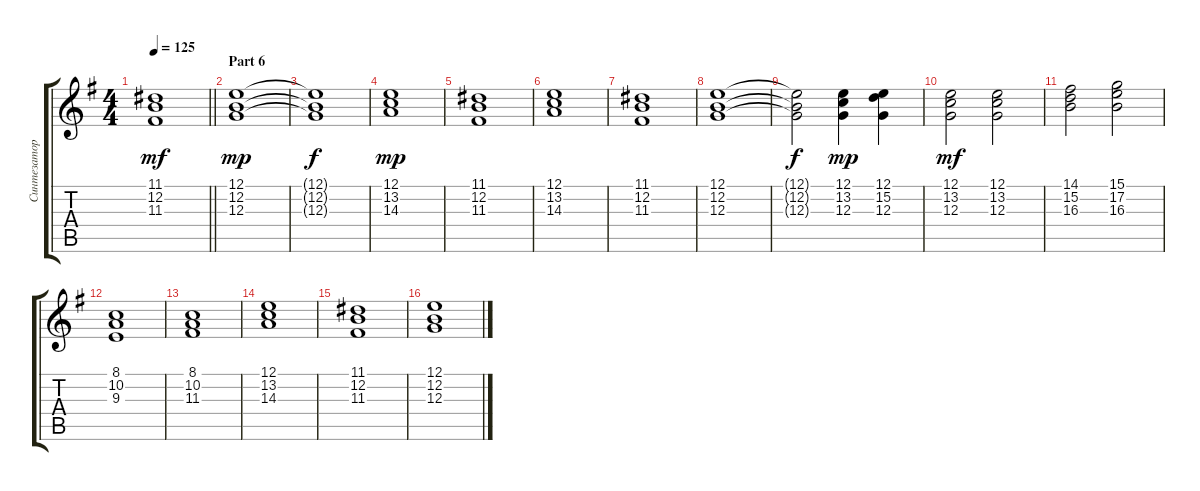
\track ("Синтезатор" "Синтезатор") {instrument choiraahs}
\staff {score tabs}
\tuning (E4 B3 G3 D3 A2 E2) {hide}
\ts (4 4)
\tempo 125
\clef g2
\barLineRight lightlight
\ks eminor
(11.1 12.2 11.3).1{dy mf} |
\section ("" "Part 6")
(12.1 12.2 12.3).1{dy mp} |
(12.1{t} 12.2{t} 12.3{t}).1{dy f} |
(12.1 13.2 14.3).1{dy mp} |
(11.1 12.2 11.3).1 |
(12.1 13.2 14.3).1 |
(11.1 12.2 11.3).1 |
(12.1 12.2 12.3).1 |
(12.1{t} 12.2{t} 12.3{t}).2{dy f} (12.1 13.2 12.3).4{dy mp} (12.1 15.2 12.3).4 |
(12.1 13.2 12.3).2{dy mf} (12.1 13.2 12.3).2 |
(14.1 15.2 16.3).2 (15.1 17.2 16.3).2 |
(8.1 10.2 9.3).1 |
(8.1 10.2 11.3).1 |
(12.1 13.2 14.3).1 |
(11.1 12.2 11.3).1 |
(12.1 12.2 12.3).1
